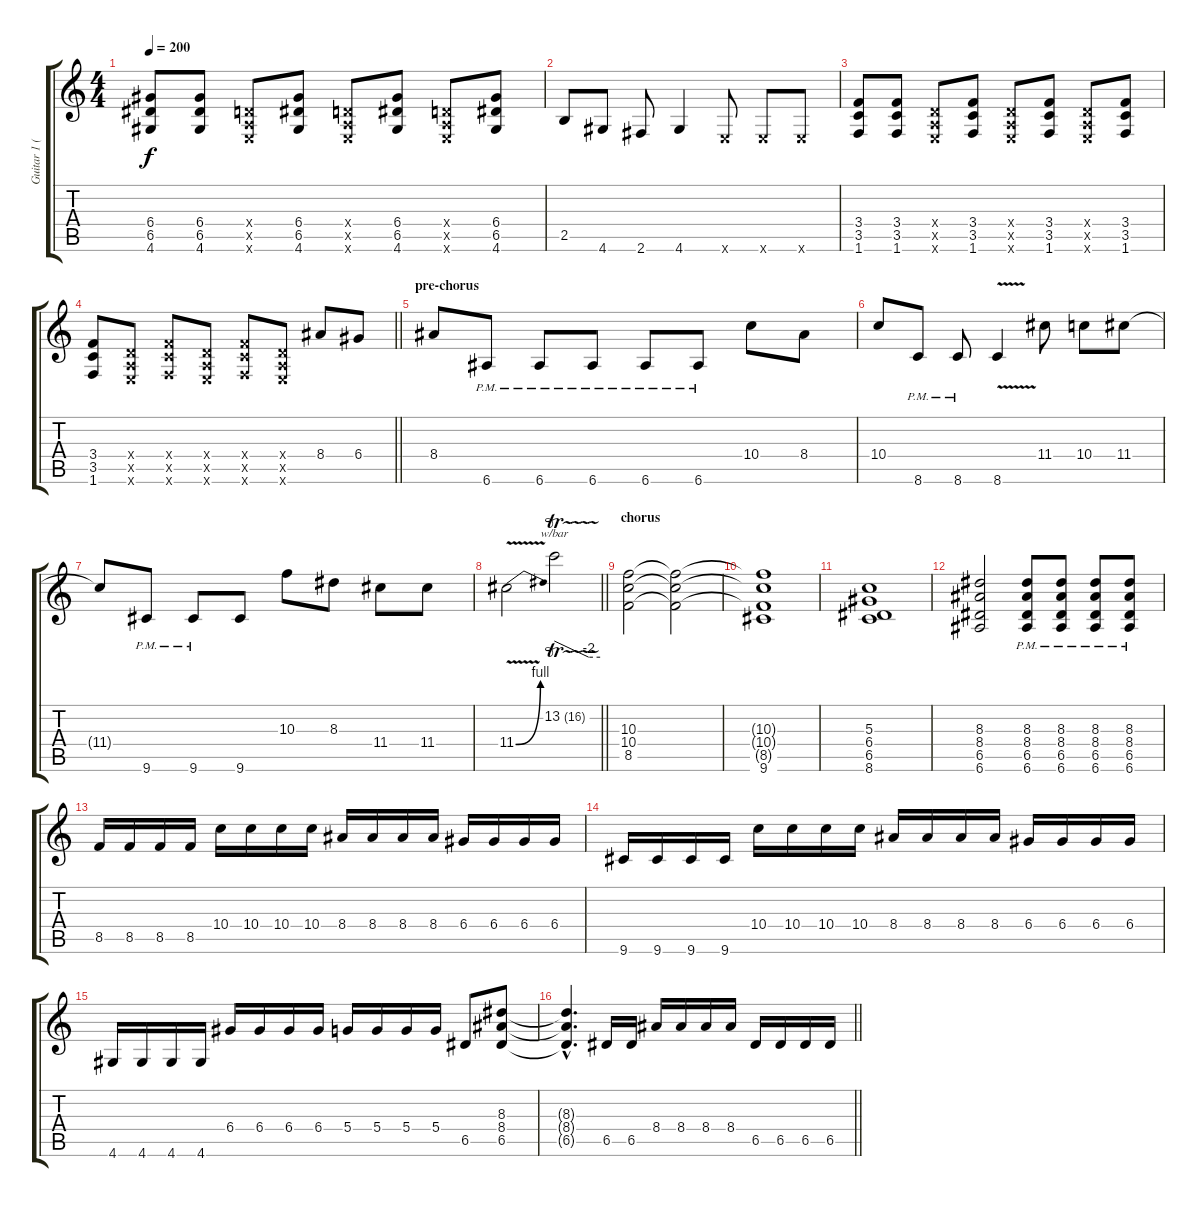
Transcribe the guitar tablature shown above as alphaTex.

\track ("Guitar 1 (Rhythm)" "Guitar 1 (") {instrument distortionguitar}
\staff {score tabs}
\tuning (E4 B3 G3 D3 A2 E2) {hide}
\ts (4 4)
\tempo 200
\clef g2
\ks c
(6.4 6.5 4.6).8{dy f} (6.4 6.5 4.6).8 (0.4{x} 0.5{x} 0.6{x}).8 (6.4 6.5 4.6).8 (0.4{x} 0.5{x} 0.6{x}).8 (6.4 6.5 4.6).8 (0.4{x} 0.5{x} 0.6{x}).8 (6.4 6.5 4.6).8 |
2.5.8 4.6.8 2.6.8 4.6.4 0.6{x}.8 0.6{x}.8 0.6{x}.8 |
(3.4 3.5 1.6).8 (3.4 3.5 1.6).8 (0.4{x} 0.5{x} 0.6{x}).8 (3.4 3.5 1.6).8 (0.4{x} 0.5{x} 0.6{x}).8 (3.4 3.5 1.6).8 (0.4{x} 0.5{x} 0.6{x}).8 (3.4 3.5 1.6).8 |
\barLineRight lightlight
(3.4 3.5 1.6).8 (0.4{x} 0.5{x} 0.6{x}).8 (3.4{x} 3.5{x} 1.6{x}).8 (0.4{x} 0.5{x} 0.6{x}).8 (3.4{x} 3.5{x} 1.6{x}).8 (0.4{x} 0.5{x} 0.6{x}).8 8.4.8 6.4.8 |
\section ("" "pre-chorus")
8.4.8 6.6{pm}.8 6.6{pm}.8 6.6{pm}.8 6.6{pm}.8 6.6{pm}.8 10.4.8 8.4.8 |
10.4.8 8.6{pm}.8 8.6{pm}.8 8.6{v}.4 11.4.8 10.4.8 11.4.8 |
11.4{t}.8 9.6{pm}.8 9.6{pm}.8 9.6.8 10.3.8 8.3.8 11.4.8 11.4.8 |
\barLineRight lightlight
11.4{be (bend 0 0 60 4) v}.2 13.2{tr (16 16)}.2{tbe (custom default 0 0 45 -8 60 -8)} |
\section ("" "chorus")
(10.3 10.4 8.5).2 (10.3{t} 10.4{t} 8.5{t}).2 |
(10.3{t} 10.4{t} 8.5{t} 9.6).1 |
(5.3 6.4 6.5 8.6).1 |
(8.3 8.4 6.5 6.6).2 (8.3{pm} 8.4{pm} 6.5{pm} 6.6{pm}).8 (8.3{pm} 8.4{pm} 6.5{pm} 6.6{pm}).8 (8.3{pm} 8.4{pm} 6.5{pm} 6.6{pm}).8 (8.3{pm} 8.4{pm} 6.5{pm} 6.6{pm}).8 |
8.5.16 8.5.16 8.5.16 8.5.16 10.4.16 10.4.16 10.4.16 10.4.16 8.4.16 8.4.16 8.4.16 8.4.16 6.4.16 6.4.16 6.4.16 6.4.16 |
9.6.16 9.6.16 9.6.16 9.6.16 10.4.16 10.4.16 10.4.16 10.4.16 8.4.16 8.4.16 8.4.16 8.4.16 6.4.16 6.4.16 6.4.16 6.4.16 |
4.6.16 4.6.16 4.6.16 4.6.16 6.4.16 6.4.16 6.4.16 6.4.16 5.4.16 5.4.16 5.4.16 5.4.16 6.5.8 (8.3 8.4 6.5).8 |
\barLineRight lightlight
(8.3{hac t} 8.4{hac t} 6.5{hac t}).4{d} 6.5.16 6.5.16 8.4.16 8.4.16 8.4.16 8.4.16 6.5.16 6.5.16 6.5.16 6.5.16
